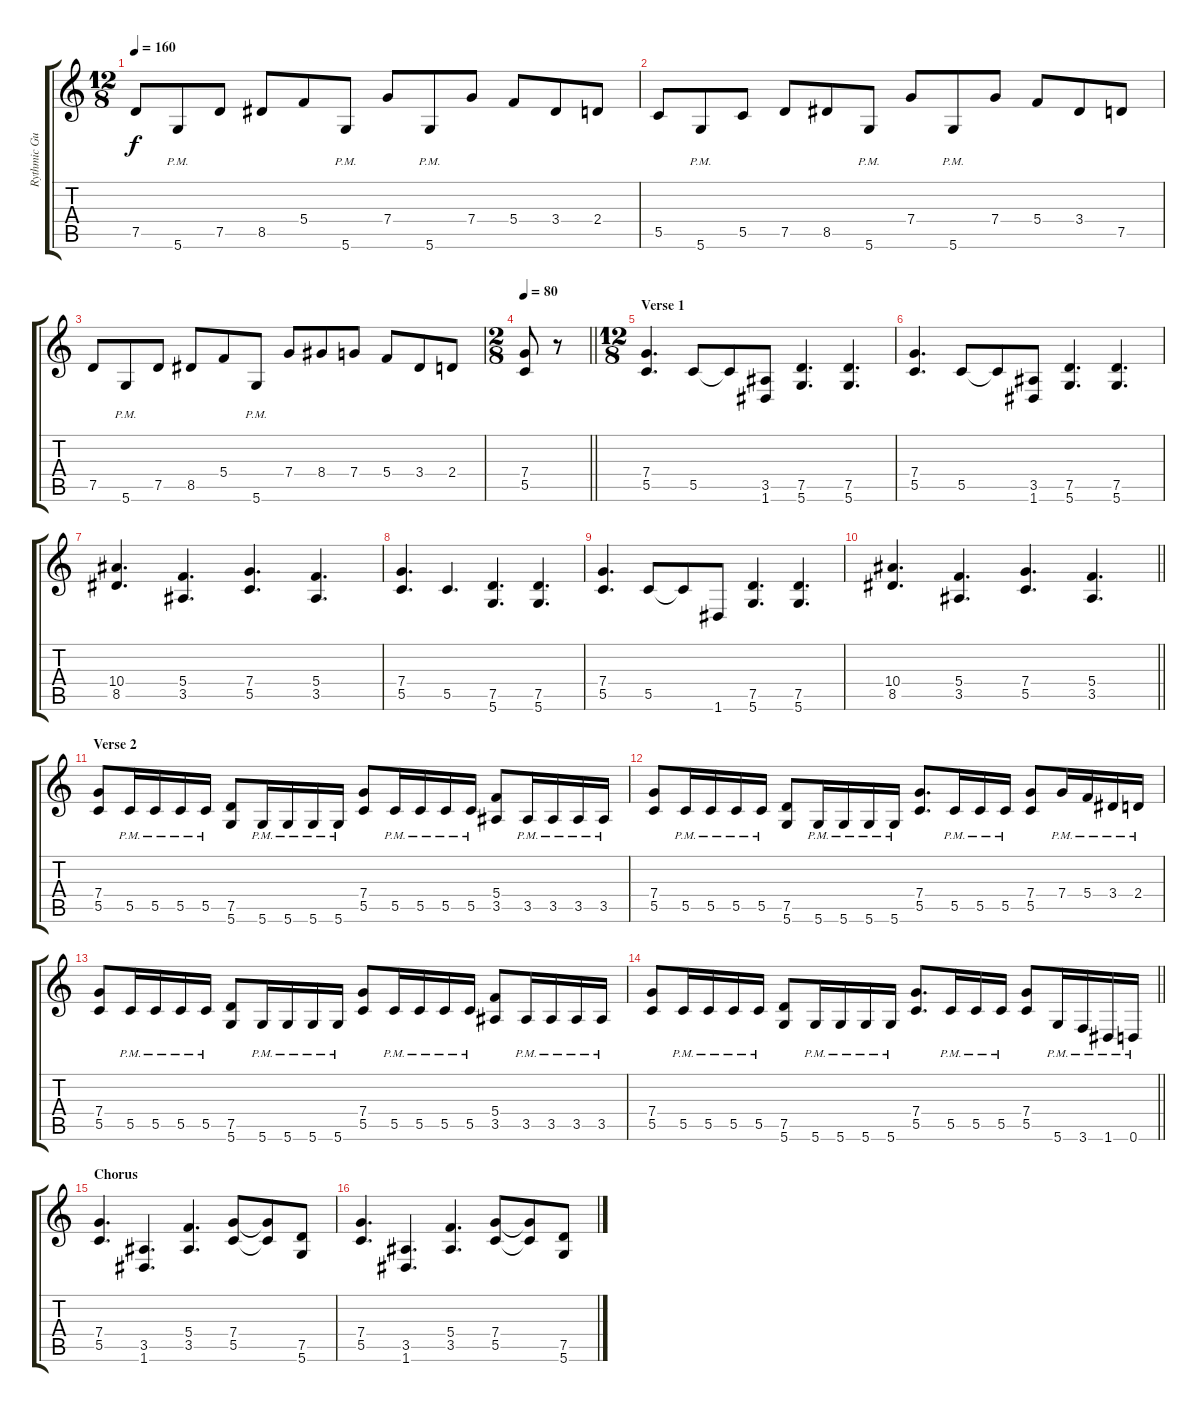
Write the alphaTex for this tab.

\track ("Rythmic Guitar" "Rythmic Gu") {instrument overdrivenguitar}
\staff {score tabs}
\tuning (D4 A3 F3 C3 G2 D2) {hide}
\ts (12 8)
\tempo 160
\clef g2
\ks c
7.5.8{dy f} 5.6{pm}.8 7.5.8 8.5.8 5.4.8 5.6{pm}.8 7.4.8 5.6{pm}.8 7.4.8 5.4.8 3.4.8 2.4.8 |
5.5.8 5.6{pm}.8 5.5.8 7.5.8 8.5.8 5.6{pm}.8 7.4.8 5.6{pm}.8 7.4.8 5.4.8 3.4.8 7.5.8 |
7.5.8 5.6{pm}.8 7.5.8 8.5.8 5.4.8 5.6{pm}.8 7.4.8 8.4.8 7.4.8 5.4.8 3.4.8 2.4.8 |
\ts (2 8)
\tempo 80
\barLineRight lightlight
(7.4 5.5).8 r.8 |
\ts (12 8)
\section ("" "Verse 1")
(7.4 5.5).4{d} 5.5.8 5.5{t}.8 (3.5 1.6).8 (7.5 5.6).4{d} (7.5 5.6).4{d} |
(7.4 5.5).4{d} 5.5.8 5.5{t}.8 (3.5 1.6).8 (7.5 5.6).4{d} (7.5 5.6).4{d} |
(10.4 8.5).4{d} (5.4 3.5).4{d} (7.4 5.5).4{d} (5.4 3.5).4{d} |
(7.4 5.5).4{d} 5.5.4{d} (7.5 5.6).4{d} (7.5 5.6).4{d} |
(7.4 5.5).4{d} 5.5.8 5.5{t}.8 1.6.8 (7.5 5.6).4{d} (7.5 5.6).4{d} |
\barLineRight lightlight
(10.4 8.5).4{d} (5.4 3.5).4{d} (7.4 5.5).4{d} (5.4 3.5).4{d} |
\section ("" "Verse 2")
(7.4 5.5).8 5.5{pm}.16 5.5{pm}.16 5.5{pm}.16 5.5{pm}.16 (7.5 5.6).8 5.6{pm}.16 5.6{pm}.16 5.6{pm}.16 5.6{pm}.16 (7.4 5.5).8 5.5{pm}.16 5.5{pm}.16 5.5{pm}.16 5.5{pm}.16 (5.4 3.5).8 3.5{pm}.16 3.5{pm}.16 3.5{pm}.16 3.5{pm}.16 |
(7.4 5.5).8 5.5{pm}.16 5.5{pm}.16 5.5{pm}.16 5.5{pm}.16 (7.5 5.6).8 5.6{pm}.16 5.6{pm}.16 5.6{pm}.16 5.6{pm}.16 (7.4 5.5).8{d} 5.5{pm}.16 5.5{pm}.16 5.5{pm}.16 (7.4 5.5).8 7.4{pm}.16 5.4{pm}.16 3.4{pm}.16 2.4{pm}.16 |
(7.4 5.5).8 5.5{pm}.16 5.5{pm}.16 5.5{pm}.16 5.5{pm}.16 (7.5 5.6).8 5.6{pm}.16 5.6{pm}.16 5.6{pm}.16 5.6{pm}.16 (7.4 5.5).8 5.5{pm}.16 5.5{pm}.16 5.5{pm}.16 5.5{pm}.16 (5.4 3.5).8 3.5{pm}.16 3.5{pm}.16 3.5{pm}.16 3.5{pm}.16 |
\barLineRight lightlight
(7.4 5.5).8 5.5{pm}.16 5.5{pm}.16 5.5{pm}.16 5.5{pm}.16 (7.5 5.6).8 5.6{pm}.16 5.6{pm}.16 5.6{pm}.16 5.6{pm}.16 (7.4 5.5).8{d} 5.5{pm}.16 5.5{pm}.16 5.5{pm}.16 (7.4 5.5).8 5.6{pm}.16 3.6{pm}.16 1.6{pm}.16 0.6{pm}.16 |
\section ("" "Chorus")
(7.4 5.5).4{d} (3.5 1.6).4{d} (5.4 3.5).4{d} (7.4 5.5).8 (7.4{t} 5.5{t}).8 (7.5 5.6).8 |
(7.4 5.5).4{d} (3.5 1.6).4{d} (5.4 3.5).4{d} (7.4 5.5).8 (7.4{t} 5.5{t}).8 (7.5 5.6).8
